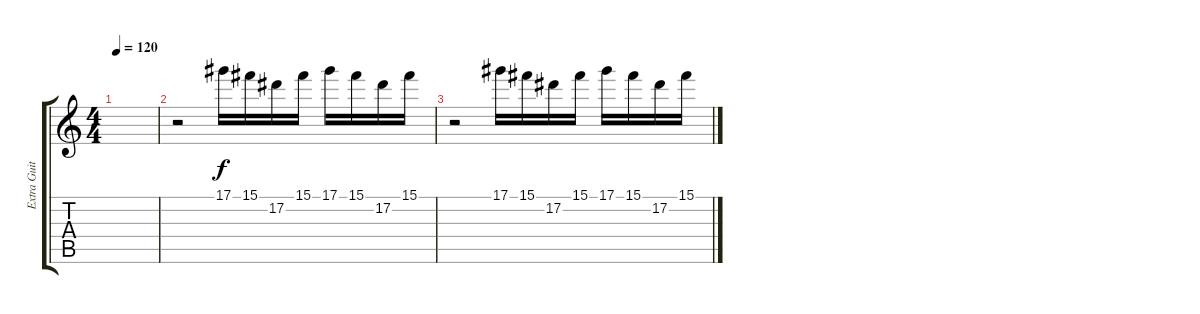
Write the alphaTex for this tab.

\track ("Extra Guitar" "Extra Guit") {instrument distortionguitar}
\staff {score tabs}
\tuning (Eb4 Bb3 Gb3 Db3 Ab2 Eb2) {hide}
\ts (4 4)
\tempo 120
\clef g2
\ks c
|
r.2 17.1.16 15.1.16 17.2.16 15.1.16 17.1.16 15.1.16 17.2.16 15.1.16 |
r.2 17.1.16 15.1.16 17.2.16 15.1.16 17.1.16 15.1.16 17.2.16 15.1.16
